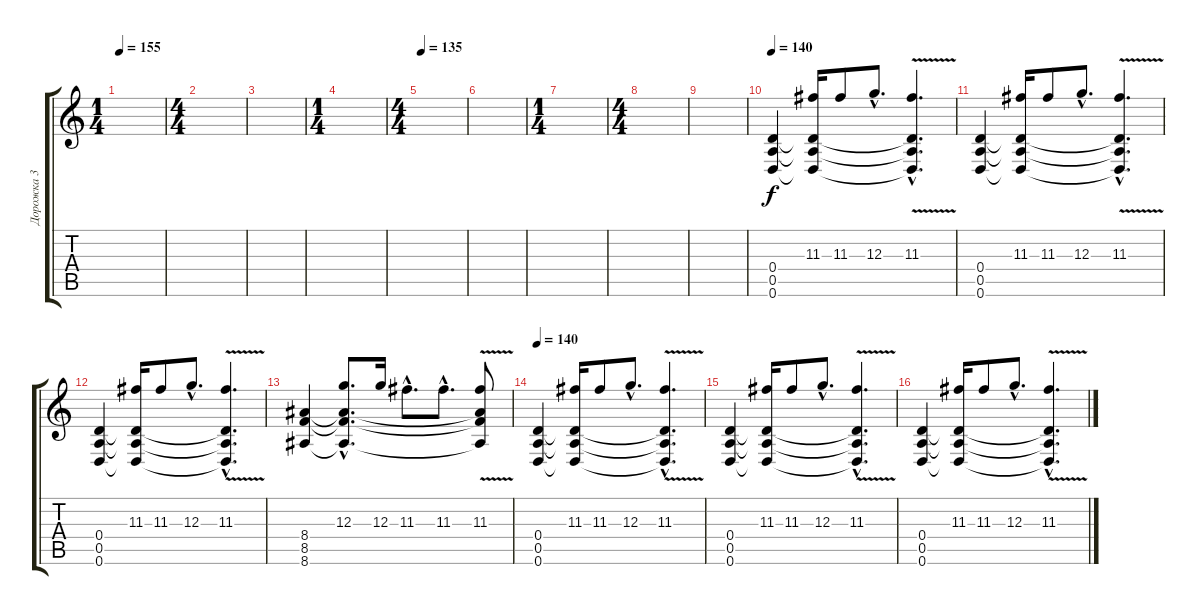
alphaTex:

\track ("Дорожка 3" "Дорожка 3") {instrument distortionguitar}
\staff {score tabs}
\tuning (E4 B3 G3 D3 A2 D2) {hide}
\ts (1 4)
\tempo 155
\clef g2
\ks c
|
\ts (4 4)
|
|
\ts (1 4)
|
\ts (4 4)
\tempo 135
|
|
\ts (1 4)
|
\ts (4 4)
|
|
\tempo 140
(0.4 0.5 0.6).4 (11.3 0.4{t} 0.5{t} 0.6{t}).16 11.3.8 12.3{hac}.8{d} (11.3{v hac} 0.4{hac t} 0.5{hac t} 0.6{hac t}).4{d} |
(0.4 0.5 0.6).4 (11.3 0.4{t} 0.5{t} 0.6{t}).16 11.3.8 12.3{hac}.8{d} (11.3{v hac} 0.4{hac t} 0.5{hac t} 0.6{hac t}).4{d} |
(0.4 0.5 0.6).4 (11.3 0.4{t} 0.5{t} 0.6{t}).16 11.3.8 12.3{hac}.8{d} (11.3{v hac} 0.4{hac t} 0.5{hac t} 0.6{hac t}).4{d} |
(8.4 8.5 8.6).4 (12.3{hac} 8.4{hac t} 8.5{hac t} 8.6{hac t}).8{d} 12.3.16 11.3{hac}.8{d} 11.3{hac}.8{d} (11.3{v} 8.4{t} 8.5{t} 8.6{t}).8 |
\tempo 140
(0.4 0.5 0.6).4 (11.3 0.4{t} 0.5{t} 0.6{t}).16 11.3.8 12.3{hac}.8{d} (11.3{v hac} 0.4{hac t} 0.5{hac t} 0.6{hac t}).4{d} |
(0.4 0.5 0.6).4 (11.3 0.4{t} 0.5{t} 0.6{t}).16 11.3.8 12.3{hac}.8{d} (11.3{v hac} 0.4{hac t} 0.5{hac t} 0.6{hac t}).4{d} |
(0.4 0.5 0.6).4 (11.3 0.4{t} 0.5{t} 0.6{t}).16 11.3.8 12.3{hac}.8{d} (11.3{v hac} 0.4{hac t} 0.5{hac t} 0.6{hac t}).4{d}
